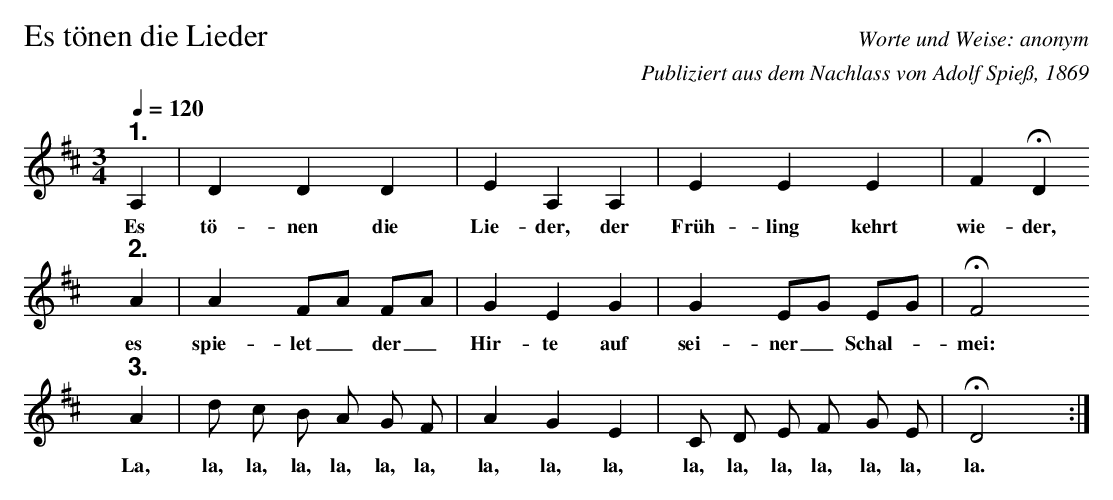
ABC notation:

X:1
T:Es tönen die Lieder
C:Worte und Weise: anonym
C:Publiziert aus dem Nachlass von Adolf Spieß, 1869
M:3/4
L:1/8
Q:1/4=120
K:D
V:1
"^1."A,2|D2D2D2|E2A,2A,2|E2E2E2|F2!fermata!D2
w:Es tö-nen die Lie-der, der Früh-ling kehrt wie-der,
"^2."A2|A2FA FA|G2E2G2|G2EG EG|!fermata!F4
w:es spie-let_ der_ Hir-te auf sei-ner_ Schal-_mei:
"^3."A2|d c B A G F|A2G2E2|C D E F G E|!fermata!D4:|
w:La, la, la, la, la, la, la, la, la, la, la, la, la, la, la, la, la.
